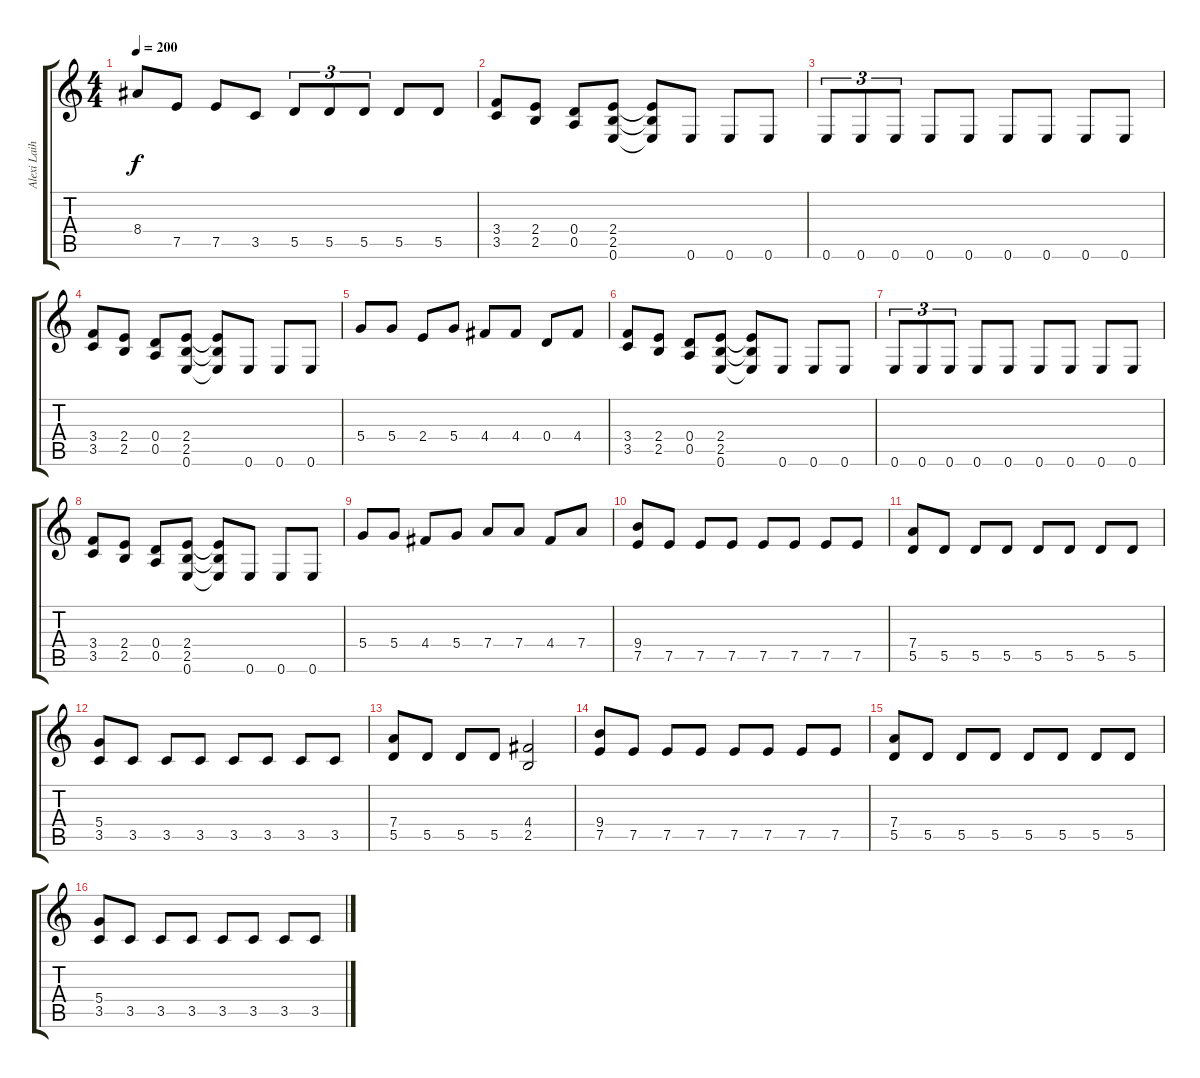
\track ("Alexi Laiho" "Alexi Laih") {instrument distortionguitar}
\staff {score tabs}
\tuning (E4 B3 G3 D3 A2 E2) {hide}
\ts (4 4)
\tempo 200
\clef g2
\ks c
8.4.8{dy f} 7.5.8 7.5.8 3.5.8 5.5.8{tu (3 2)} 5.5.8{tu (3 2)} 5.5.8{tu (3 2)} 5.5.8 5.5.8 |
(3.4 3.5).8 (2.4 2.5).8 (0.4 0.5).8 (2.4 2.5 0.6).8 (2.4{t} 2.5{t} 0.6{t}).8 0.6.8 0.6.8 0.6.8 |
0.6.8{tu (3 2)} 0.6.8{tu (3 2)} 0.6.8{tu (3 2)} 0.6.8 0.6.8 0.6.8 0.6.8 0.6.8 0.6.8 |
(3.4 3.5).8 (2.4 2.5).8 (0.4 0.5).8 (2.4 2.5 0.6).8 (2.4{t} 2.5{t} 0.6{t}).8 0.6.8 0.6.8 0.6.8 |
5.4.8 5.4.8 2.4.8 5.4.8 4.4.8 4.4.8 0.4.8 4.4.8 |
(3.4 3.5).8 (2.4 2.5).8 (0.4 0.5).8 (2.4 2.5 0.6).8 (2.4{t} 2.5{t} 0.6{t}).8 0.6.8 0.6.8 0.6.8 |
0.6.8{tu (3 2)} 0.6.8{tu (3 2)} 0.6.8{tu (3 2)} 0.6.8 0.6.8 0.6.8 0.6.8 0.6.8 0.6.8 |
(3.4 3.5).8 (2.4 2.5).8 (0.4 0.5).8 (2.4 2.5 0.6).8 (2.4{t} 2.5{t} 0.6{t}).8 0.6.8 0.6.8 0.6.8 |
5.4.8 5.4.8 4.4.8 5.4.8 7.4.8 7.4.8 4.4.8 7.4.8 |
(9.4 7.5).8 7.5.8 7.5.8 7.5.8 7.5.8 7.5.8 7.5.8 7.5.8 |
(7.4 5.5).8 5.5.8 5.5.8 5.5.8 5.5.8 5.5.8 5.5.8 5.5.8 |
(5.4 3.5).8 3.5.8 3.5.8 3.5.8 3.5.8 3.5.8 3.5.8 3.5.8 |
(7.4 5.5).8 5.5.8 5.5.8 5.5.8 (4.4 2.5).2 |
(9.4 7.5).8 7.5.8 7.5.8 7.5.8 7.5.8 7.5.8 7.5.8 7.5.8 |
(7.4 5.5).8 5.5.8 5.5.8 5.5.8 5.5.8 5.5.8 5.5.8 5.5.8 |
(5.4 3.5).8 3.5.8 3.5.8 3.5.8 3.5.8 3.5.8 3.5.8 3.5.8
